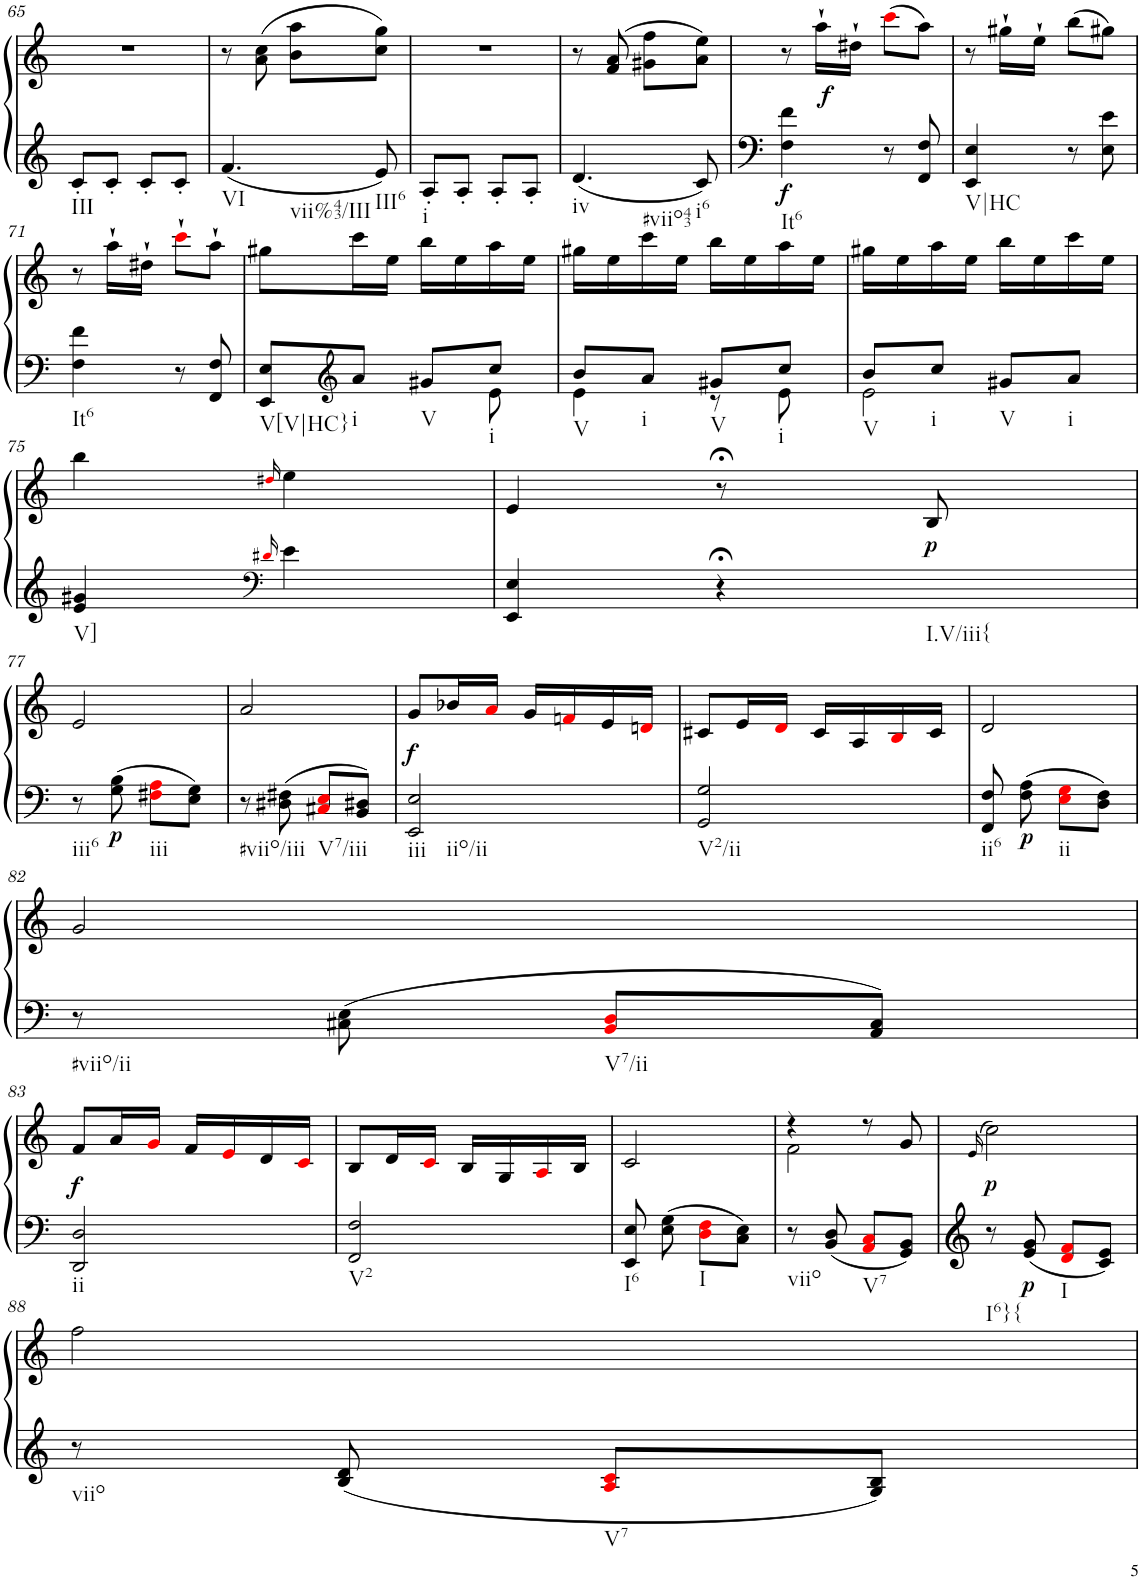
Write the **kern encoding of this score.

**kern	**kern	**dynam
*part1	*part1	*part1
*staff2	*staff1	*staff1/2
*I"Klavier linke Hand	*	*
!!LO:PB:g=z
*clefG2	*clefF4	*
*k[]	*k[]	*
*M2/4	*M2/4	*
=65	=65	=65
!LO:TX:b:t=III	!	!
8c'/L	2r	.
8c'/J	.	.
8c'/L	.	.
8c'/J	.	.
=66	=66	=66
!LO:TX:b:t=VI	!	!
!LO:TX:b:t=vii%43/III	!	!
4.f/	8r	.
.	(8a\ 8cc\	.
.	8b\ 8aa\L	.
!LO:TX:b:t=III6	!	!
8e/	8cc\ 8gg\J)	.
=67	=67	=67
!LO:TX:b:t=i	!	!
8A'/L	2r	.
8A'/J	.	.
8A'/L	.	.
8A'/J	.	.
=68	=68	=68
!LO:TX:b:t=iv	!	!
!LO:TX:b:t=#viio43	!	!
4.d/	8r	.
.	(8f/ 8a/	.
.	8g#X\ 8ff\L	.
!LO:TX:b:t=i6	!	!
8c/	8a\ 8ee\J)	.
=69	=69	=69
!LO:TX:b:t=It6	!	!
!	!	!LO:DY:b=2
4F\ 4f\	8r	f
!	!	!LO:DY:b
.	16aa`\LL	f
.	16dd#X`\JJ	.
8r	(8ccci\L	.
8FF/ 8F/	8aa\J)	.
=70	=70	=70
!LO:TX:b:t=V|HC	!	!
4EE/ 4E/	8r	.
.	16gg#X`\LL	.
.	16ee`\JJ	.
8r	(8bb\L	.
8E\ 8e\	8gg#X\J)	.
!!LO:LB:g=z
=71	=71	=71
!LO:TX:b:t=It6	!	!
4F\ 4f\	8r	.
.	16aa`\LL	.
.	16dd#X`\JJ	.
8r	8ccc`i\L	.
8FF/ 8F/	8aa`\J	.
=72	=72	=72
*^	*	*
!LO:TX:b:t=V[V|HC}	!	!	!
8EE/ 8E/L	4.ryy	8gg#X\L	.
*clefG2	*	*	*
!LO:TX:b:t=i	!	!	!
8a/J	.	16ccc\L	.
.	.	16ee\JJ	.
!LO:TX:b:t=V	!	!	!
8g#X/L	.	16bb\LL	.
.	.	16ee\	.
!LO:TX:b:t=i	!	!	!
8cc/J	8e\	16aa\	.
.	.	16ee\JJ	.
=73	=73	=73	=73
!LO:TX:b:t=V	!	!	!
8b/L	4e\	16gg#X\LL	.
.	.	16ee\	.
!LO:TX:b:t=i	!	!	!
8a/J	.	16ccc\	.
.	.	16ee\JJ	.
!LO:TX:b:t=V	!	!	!
8g#X/L	8r	16bb\LL	.
.	.	16ee\	.
!LO:TX:b:t=i	!	!	!
8cc/J	8e\	16aa\	.
.	.	16ee\JJ	.
=74	=74	=74	=74
!LO:TX:b:t=V	!	!	!
8b/L	2e\	16gg#X\LL	.
.	.	16ee\	.
!LO:TX:b:t=i	!	!	!
8cc/J	.	16aa\	.
.	.	16ee\JJ	.
!LO:TX:b:t=V	!	!	!
8g#X/L	.	16bb\LL	.
.	.	16ee\	.
!LO:TX:b:t=i	!	!	!
8a/J	.	16ccc\	.
.	.	16ee\JJ	.
*v	*v	*	*
!!LO:LB:g=z
=75	=75	=75
!LO:TX:b:t=V]	!	!
4e/ 4g#X/	4bb\	.
*clefF4	*	*
16qd#Xi/	16qdd#Xi/	.
4e\	4ee\	.
=76	=76	=76
4EE/ 4E/	4e/	.
!LO:TX:b:t=I.V/iii{	!	!
4r;<	8r;<	.
!	!	!LO:DY:b
.	8B/	p
!!LO:LB:g=z
=77	=77	=77
!LO:TX:b:t=iii6	!	!
8r	2e/	.
!	!	!LO:DY:b=2
8G\ 8B\	.	p
!LO:TX:b:t=iii	!	!
8F#Xi\ 8Ai\L	.	.
8E\ 8G\J	.	.
=78	=78	=78
!LO:TX:b:t=#viio/iii	!	!
8r	2a/	.
8D#X\ 8F#X\	.	.
!LO:TX:b:t=V7/iii	!	!
8C#Xi/ 8Ei/L	.	.
8BB/ 8D#X/J	.	.
=79	=79	=79
!LO:TX:b:t=iii	!	!
!LO:TX:b:t=iio/ii	!	!
!	!	!LO:DY:b
2EE/ 2E/	8g/L	f
.	16b-X/L	.
.	16ai/JJ	.
.	16g/LL	.
.	16fni/	.
.	16e/	.
.	16dni/JJ	.
=80	=80	=80
!LO:TX:b:t=V2/ii	!	!
2GG/ 2G/	8c#X/L	.
.	16e/L	.
.	16di/JJ	.
.	16c#/LL	.
.	16A/	.
.	16Bi/	.
.	16c#/JJ	.
=81	=81	=81
!LO:TX:b:t=ii6	!	!
8FF/ 8F/	2d/	.
!	!	!LO:DY:b=2
8F\ 8A\	.	p
!LO:TX:b:t=ii	!	!
8Ei\ 8Gi\L	.	.
8D\ 8F\J	.	.
!!LO:LB:g=z
=82	=82	=82
!LO:TX:b:t=#viio/ii	!	!
8r	2g/	.
8C#X\ 8E\	.	.
!LO:TX:b:t=V7/ii	!	!
8BBi/ 8Di/L	.	.
8AA/ 8C#/J	.	.
!!LO:LB:g=z
=83	=83	=83
!LO:TX:b:t=ii	!	!
!	!	!LO:DY:b
2DD/ 2D/	8f/L	f
.	16a/L	.
.	16gi/JJ	.
.	16f/LL	.
.	16ei/	.
.	16d/	.
.	16ci/JJ	.
=84	=84	=84
!LO:TX:b:t=V2	!	!
2FF/ 2F/	8B/L	.
.	16d/L	.
.	16ci/JJ	.
.	16B/LL	.
.	16G/	.
.	16Ai/	.
.	16B/JJ	.
=85	=85	=85
!LO:TX:b:t=I6	!	!
8EE/ 8E/	2c/	.
8E\ 8G\	.	.
!LO:TX:b:t=I	!	!
8Di\ 8Fi\L	.	.
8C\ 8E\J	.	.
=86	=86	=86
*	*^	*
!LO:TX:b:t=viio	!	!	!
8r	4r	2f\	.
8BB/ 8D/	.	.	.
!LO:TX:b:t=V7	!	!	!
8AAi/ 8Ci/L	8r	.	.
8GG/ 8BB/J	8g/	.	.
*	*v	*v	*
=87	=87	=87
.	(>16qe/	.
!LO:TX:b:t=I6}{	!	!
!	!	!LO:DY:b
8r	2cc\)	p
!	!	!LO:DY:b=2
8e/ 8g/	.	p
!LO:TX:b:t=I	!	!
8di/ 8fi/L	.	.
8c/ 8e/J	.	.
!!LO:LB:g=z
=88	=88	=88
!LO:TX:b:t=viio	!	!
8r	2ff\	.
8B/ 8d/	.	.
!LO:TX:b:t=V7	!	!
8Ai/ 8ci/L	.	.
8G/ 8B/J	.	.
=	=	=
*-	*-	*-
